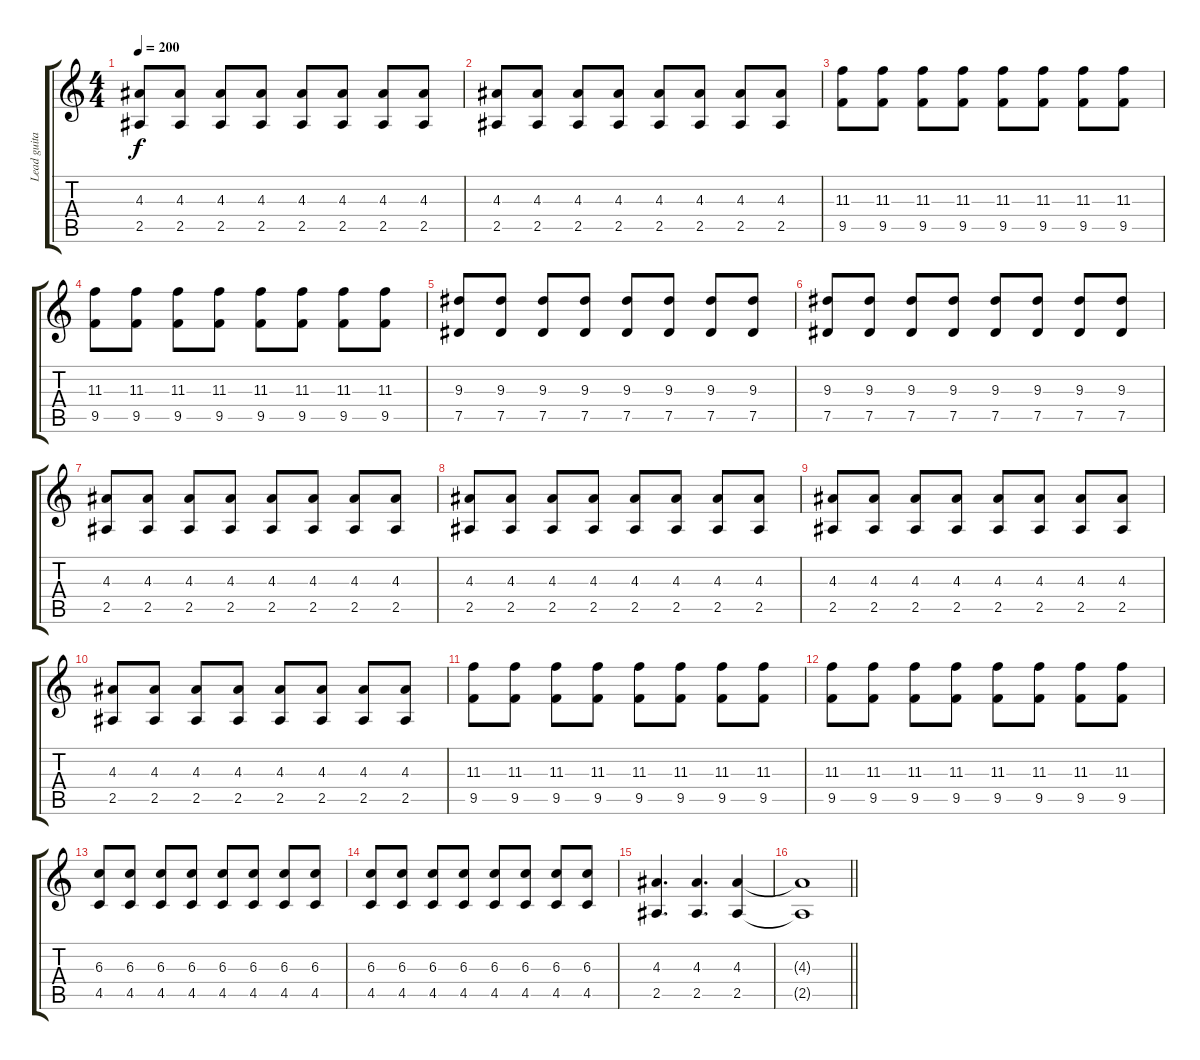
\track ("Lead guitar" "Lead guita") {instrument overdrivenguitar}
\staff {score tabs}
\tuning (Eb4 Bb3 Gb3 Db3 Ab2 Db2) {hide}
\ts (4 4)
\tempo 200
\clef g2
\ks c
(4.3 2.5).8{dy f} (4.3 2.5).8 (4.3 2.5).8 (4.3 2.5).8 (4.3 2.5).8 (4.3 2.5).8 (4.3 2.5).8 (4.3 2.5).8 |
(4.3 2.5).8 (4.3 2.5).8 (4.3 2.5).8 (4.3 2.5).8 (4.3 2.5).8 (4.3 2.5).8 (4.3 2.5).8 (4.3 2.5).8 |
(11.3 9.5).8 (11.3 9.5).8 (11.3 9.5).8 (11.3 9.5).8 (11.3 9.5).8 (11.3 9.5).8 (11.3 9.5).8 (11.3 9.5).8 |
(11.3 9.5).8 (11.3 9.5).8 (11.3 9.5).8 (11.3 9.5).8 (11.3 9.5).8 (11.3 9.5).8 (11.3 9.5).8 (11.3 9.5).8 |
(9.3 7.5).8 (9.3 7.5).8 (9.3 7.5).8 (9.3 7.5).8 (9.3 7.5).8 (9.3 7.5).8 (9.3 7.5).8 (9.3 7.5).8 |
(9.3 7.5).8 (9.3 7.5).8 (9.3 7.5).8 (9.3 7.5).8 (9.3 7.5).8 (9.3 7.5).8 (9.3 7.5).8 (9.3 7.5).8 |
(4.3 2.5).8 (4.3 2.5).8 (4.3 2.5).8 (4.3 2.5).8 (4.3 2.5).8 (4.3 2.5).8 (4.3 2.5).8 (4.3 2.5).8 |
(4.3 2.5).8 (4.3 2.5).8 (4.3 2.5).8 (4.3 2.5).8 (4.3 2.5).8 (4.3 2.5).8 (4.3 2.5).8 (4.3 2.5).8 |
(4.3 2.5).8 (4.3 2.5).8 (4.3 2.5).8 (4.3 2.5).8 (4.3 2.5).8 (4.3 2.5).8 (4.3 2.5).8 (4.3 2.5).8 |
(4.3 2.5).8 (4.3 2.5).8 (4.3 2.5).8 (4.3 2.5).8 (4.3 2.5).8 (4.3 2.5).8 (4.3 2.5).8 (4.3 2.5).8 |
(11.3 9.5).8 (11.3 9.5).8 (11.3 9.5).8 (11.3 9.5).8 (11.3 9.5).8 (11.3 9.5).8 (11.3 9.5).8 (11.3 9.5).8 |
(11.3 9.5).8 (11.3 9.5).8 (11.3 9.5).8 (11.3 9.5).8 (11.3 9.5).8 (11.3 9.5).8 (11.3 9.5).8 (11.3 9.5).8 |
(6.3 4.5).8 (6.3 4.5).8 (6.3 4.5).8 (6.3 4.5).8 (6.3 4.5).8 (6.3 4.5).8 (6.3 4.5).8 (6.3 4.5).8 |
(6.3 4.5).8 (6.3 4.5).8 (6.3 4.5).8 (6.3 4.5).8 (6.3 4.5).8 (6.3 4.5).8 (6.3 4.5).8 (6.3 4.5).8 |
(4.3 2.5).4{d} (4.3 2.5).4{d} (4.3 2.5).4 |
\barLineRight lightlight
(4.3{t} 2.5{t}).1
